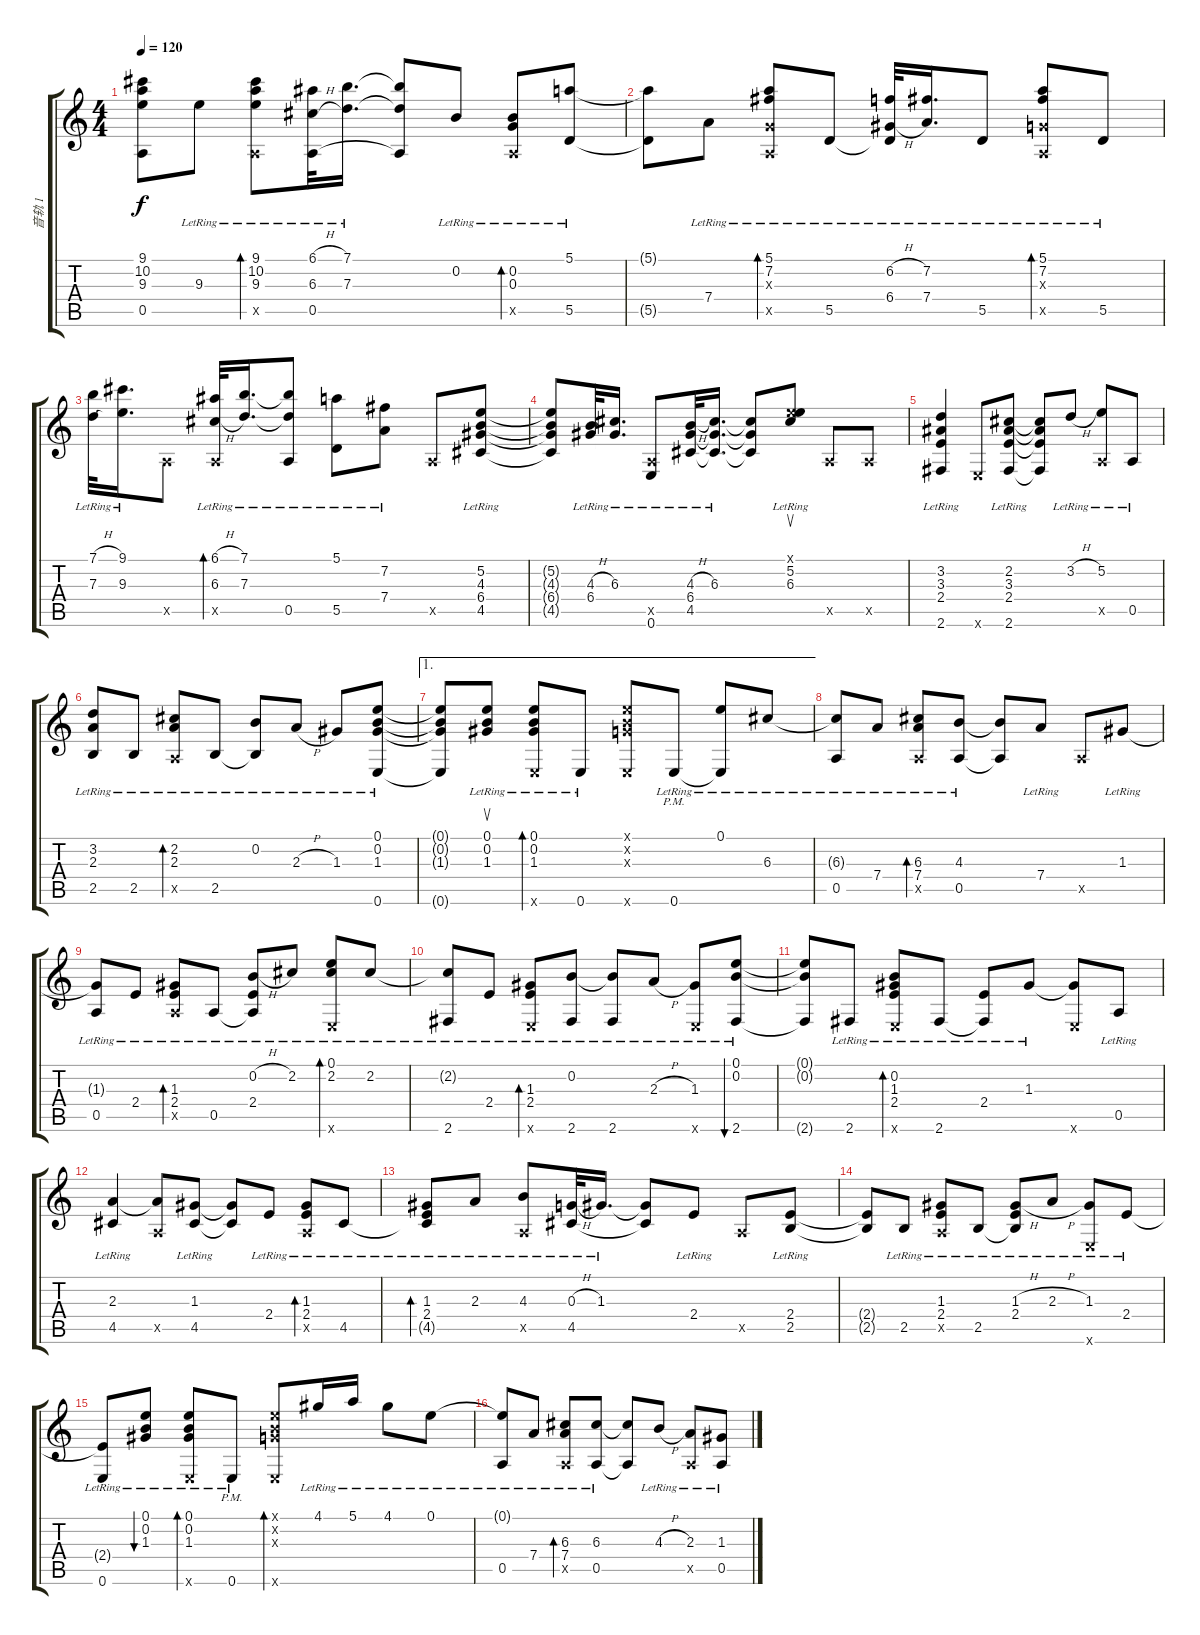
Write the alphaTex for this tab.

\track ("音轨 1" "音轨 1") {instrument acousticguitarsteel}
\staff {score tabs}
\tuning (E4 B3 G3 D3 A2 E2) {hide}
\ts (4 4)
\tempo 120
\clef g2
\ks c
(9.1{t} 10.2{t} 9.3{t} 0.5{t}).8{dy f} 9.3{lr}.8 (9.1{lr} 10.2{lr} 9.3{lr} 0.5{x}).8{bd 60} (6.1{h lr} 6.3{h lr} 0.5{lr}).32 (7.1{lr} 7.3{lr}).16{d} (7.1{t} 7.3{t} 0.5{t}).8 0.2{lr}.8 (0.2{lr} 0.3{lr} 0.5{x}).8{bd 60} (5.1{lr} 5.5{lr}).8 |
(5.1{t} 5.5{t}).8 7.4{lr}.8 (5.1{lr} 7.2{lr} 0.3{x} 0.5{x}).8{bd 60} 5.5{lr}.8 (6.2{h lr} 6.4{h lr} 5.5{t}).32 (7.2{lr} 7.4{lr}).16{d} 5.5{lr}.8 (5.1{lr} 7.2{lr} 0.3{x} 0.5{x}).8{bd 60} 5.5{lr}.8 |
(7.1{h lr} 7.3{h lr}).32 (9.1{lr} 9.3{lr}).16{d} 0.5{x}.8 (6.1{h lr} 6.3{h lr} 0.5{x}).32{bd 60} (7.1{lr} 7.3{lr}).16{d} (7.1{t} 7.3{t} 0.5{lr}).8 (5.1{lr} 5.5{lr}).8 (7.2{lr} 7.4{lr}).8 0.5{x}.8 (5.2{lr} 4.3{lr} 6.4{lr} 4.5{lr}).8 |
(5.2{t} 4.3{t} 6.4{t} 4.5{t}).8 (4.3{h lr} 6.4{lr}).32 (6.3{lr} 6.4{t}).16{d} (0.5{x} 0.6{lr}).8 (4.3{h lr} 6.4{lr} 4.5{lr}).32 (6.3{lr} 6.4{t} 4.5{t}).16{d} (6.3{t} 6.4{t} 4.5{t}).8 (0.1{x} 5.2{lr} 6.3{lr}).8{su} 0.5{x}.8 0.5{x}.8 |
(3.2{lr} 3.3{lr} 2.4{lr} 2.6{lr}).4 0.6{x}.8 (2.2{lr} 3.3{lr} 2.4{lr} 2.6{lr}).8 (2.2{t} 3.3{t} 2.4{t} 2.6{t}).8 3.2{h lr}.8 (5.2{lr} 0.5{x}).8 0.5{lr}.8 |
(3.2{lr} 2.3{lr} 2.5{lr}).8 2.5{lr}.8 (2.2{lr} 2.3{lr} 0.5{x}).8{bd 60} 2.5{lr}.8 (0.2{lr} 2.5{t}).8 2.3{h lr}.8 1.3{lr}.8 (0.1{lr} 0.2{lr} 1.3{lr} 0.6{lr}).8 |
\ae 1
(0.1{t} 0.2{t} 1.3{t} 0.6{t}).8 (0.1{lr} 0.2{lr} 1.3{lr}).8{su} (0.1{lr} 0.2{lr} 1.3{lr} 0.6{x}).8{bd 60} 0.6{lr}.8 (0.1{x} 0.2{x} 0.3{x} 0.6{x}).8 0.6{pm lr}.8 (0.1{lr} 0.6{t}).8 6.3{lr}.8 |
(6.3{t} 0.5{lr}).8 7.4{lr}.8 (6.3{lr} 7.4{lr} 0.5{x}).8{bd 60} (4.3{lr} 0.5{lr}).8 (4.3{t} 0.5{t}).8 7.4{lr}.8 0.5{x}.8 1.3{lr}.8 |
(1.3{t} 0.5{lr}).8 2.4{lr}.8 (1.3{lr} 2.4{lr} 0.5{x}).8{bd 60} 0.5{lr}.8 (0.2{h lr} 2.4{lr} 0.5{t}).8 2.2{lr}.8 (0.1{lr} 2.2{lr} 0.6{x}).8{bd 60} 2.2{lr}.8 |
(2.2{t} 2.6{lr}).8 2.4{lr}.8 (1.3{lr} 2.4{lr} 0.6{x}).8{bd 60} (0.2{lr} 2.6{lr}).8 (0.2{t} 2.6{lr}).8 2.3{h lr}.8 (1.3{lr} 0.6{x}).8 (0.1{lr} 0.2{lr} 2.6{lr}).8{bu 60} |
(0.1{t} 0.2{t} 2.6{t}).8 2.6{lr}.8 (0.2{lr} 1.3{lr} 2.4{lr} 0.6{x}).8{bd 60} 2.6{lr}.8 (2.4{lr} 2.6{t}).8 1.3{lr}.8 (1.3{t} 0.6{x}).8 0.5{lr}.8 |
(2.3{lr} 4.5{lr}).4 (2.3{t} 0.5{x}).8 (1.3{lr} 4.5{lr}).8 (1.3{t} 4.5{t}).8 2.4{lr}.8 (1.3{lr} 2.4{lr} 0.5{x}).8{bd 60} 4.5{lr}.8 |
(1.3{lr} 2.4{lr} 4.5{t}).8{bd 60} 2.3{lr}.8 (4.3{lr} 0.5{x}).8 (0.3{h lr} 4.5{lr}).32 1.3{lr}.16{d} (1.3{t} 4.5{t}).8 2.4{lr}.8 0.5{x}.8 (2.4{lr} 2.5{lr}).8 |
(2.4{t} 2.5{t}).8 2.5{lr}.8 (1.3{lr} 2.4{lr} 0.5{x}).8 2.5{lr}.8 (1.3{h lr} 2.4{lr} 2.5{t}).8 2.3{h lr}.8 (1.3{lr} 0.6{x}).8 2.4{lr}.8 |
(2.4{t} 0.6{lr}).8 (0.1{lr} 0.2{lr} 1.3{lr}).8{bu 60} (0.1{lr} 0.2{lr} 1.3{lr} 0.6{x}).8{bd 60} 0.6{pm lr}.8 (0.1{x} 0.2{x} 0.3{x} 0.6{x}).8{bd 60} 4.1{lr}.16 5.1{lr}.16 4.1{lr}.8 0.1{lr}.8 |
(0.1{t} 0.5{lr}).8 7.4{lr}.8 (6.3{lr} 7.4{lr} 0.5{x}).8{bd 60} (6.3{lr} 0.5{lr}).8 (6.3{t} 0.5{t}).8 4.3{h lr}.8 (2.3{lr} 0.5{x}).8 (1.3{lr} 0.5{lr}).8
